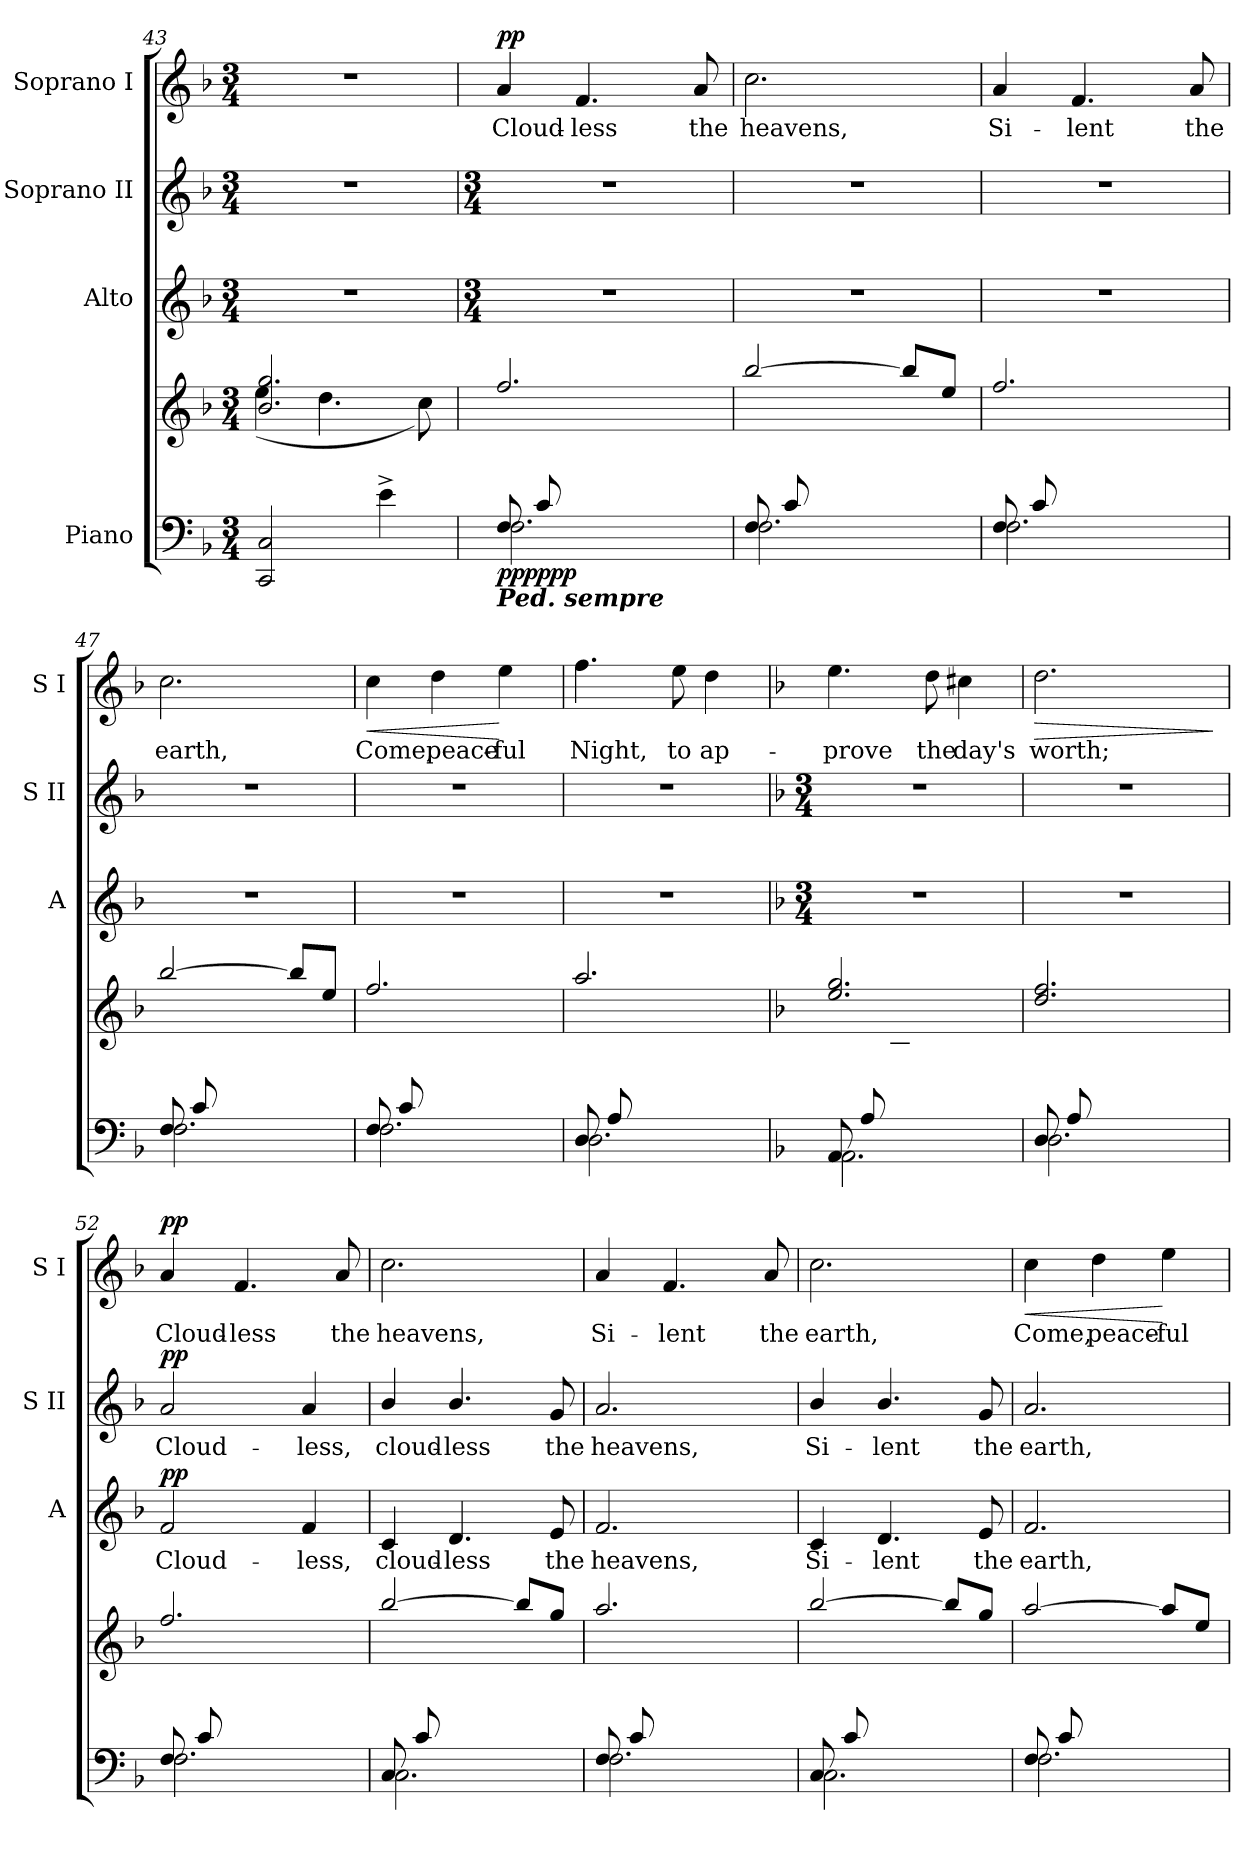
**kern	**kern	**dynam	**kern	**text	**dynam	**kern	**text	**dynam	**kern	**text	**dynam
*part4	*part4	*part4	*part3	*part3	*part3	*part2	*part2	*part2	*part1	*part1	*part1
*staff5	*staff4	*staff4/5	*staff3	*staff3	*staff3	*staff2	*staff2	*staff2	*staff1	*staff1	*staff1
*I"Piano	*	*	*I"Alto	*	*	*I"Soprano II	*	*	*I"Soprano I	*	*
*	*	*	*I'A	*	*	*I'S II	*	*	*I'S I	*	*
*clefF4	*clefG2	*	*clefG2	*	*	*clefG2	*	*	*clefG2	*	*
*k[b-]	*k[b-]	*	*k[b-]	*	*	*k[b-]	*	*	*k[b-]	*	*
*F:	*F:	*	*F:	*	*	*F:	*	*	*F:	*	*
*M3/4	*M3/4	*	*M3/4	*	*	*M3/4	*	*	*M3/4	*	*
=43	=43	=43	=43	=43	=43	=43	=43	=43	=43	=43	=43
*	*^	*	*	*	*	*	*	*	*	*	*
!	!	!	!	!LO:N:vis=1	!	!	!LO:N:vis=1	!	!	!LO:N:vis=1	!	!
2CC 2C	2.b-/ 2.gg/	(<4ee\	.	2.r	.	.	2.r	.	.	2.r	.	.
.	.	4.dd\	.	.	.	.	.	.	.	.	.	.
4e^	.	.	.	.	.	.	.	.	.	.	.	.
.	.	8cc\)	.	.	.	.	.	.	.	.	.	.
!!LO:LB:g=z
=44	=44	=44	=44	=44	=44	=44	=44	=44	=44	=44	=44	=44
*	*	*	*	*M3/4	*	*	*M3/4	*	*	*	*	*
*^	*	*	*	*	*	*	*	*	*	*	*	*
!LO:TX:b:Bi:t=Ped. sempre	!	!	!	!	!	!	!	!	!	!	!	!	!
!	!	!	!	!LO:DY:b=2	!	!	!	!	!	!	!	!LO:LY:b	!
!	!	!	!	!LO:DY:n=1:b	!	!	!	!	!	!	!	!	!
!	!	!	!	!LO:DY:n=2:b	!	!	!	!	!	!	!	!	!LO:DY:b
8FL	2.F	2.ff/	4ryy	pp pp pp	2.r	.	.	2.r	.	.	4a	Cloud-	pp
8c	.	.	.	.	.	.	.	.	.	.	.	.	.
!	!	!	!	!	!	!	!	!	!	!	!	!LO:LY:b	!
2ryy	.	.	8f	.	.	.	.	.	.	.	4.f	-less	.
.	.	.	8a	.	.	.	.	.	.	.	.	.	.
.	.	.	8cc	.	.	.	.	.	.	.	.	.	.
!	!	!	!	!	!	!	!	!	!	!	!	!LO:LY:b	!
.	.	.	8ffJ	.	.	.	.	.	.	.	8a	the	.
=45	=45	=45	=45	=45	=45	=45	=45	=45	=45	=45	=45	=45	=45
!	!	!	!	!	!	!	!	!	!	!	!	!LO:LY:b	!
8FL	2.F	[2bb-/	4ryy	.	2.r	.	.	2.r	.	.	2.cc	heavens,	.
8c	.	.	.	.	.	.	.	.	.	.	.	.	.
2ryy	.	.	8e	.	.	.	.	.	.	.	.	.	.
.	.	.	8b-	.	.	.	.	.	.	.	.	.	.
.	.	8bb-/L]	8cc	.	.	.	.	.	.	.	.	.	.
.	.	8ee/J	8eeJ	.	.	.	.	.	.	.	.	.	.
=46	=46	=46	=46	=46	=46	=46	=46	=46	=46	=46	=46	=46	=46
!	!	!	!	!	!	!	!	!	!	!	!	!LO:LY:b	!
8FL	2.F	2.ff/	4ryy	.	2.r	.	.	2.r	.	.	4a	Si-	.
8c	.	.	.	.	.	.	.	.	.	.	.	.	.
!	!	!	!	!	!	!	!	!	!	!	!	!LO:LY:b	!
2ryy	.	.	8f	.	.	.	.	.	.	.	4.f	-lent	.
.	.	.	8a	.	.	.	.	.	.	.	.	.	.
.	.	.	8cc	.	.	.	.	.	.	.	.	.	.
!	!	!	!	!	!	!	!	!	!	!	!	!LO:LY:b	!
.	.	.	8ffJ	.	.	.	.	.	.	.	8a	the	.
=47	=47	=47	=47	=47	=47	=47	=47	=47	=47	=47	=47	=47	=47
!	!	!	!	!	!	!	!	!	!	!	!	!LO:LY:b	!
8FL	2.F	[2bb-/	4ryy	.	2.r	.	.	2.r	.	.	2.cc	earth,	.
8c	.	.	.	.	.	.	.	.	.	.	.	.	.
2ryy	.	.	8e	.	.	.	.	.	.	.	.	.	.
.	.	.	8b-	.	.	.	.	.	.	.	.	.	.
.	.	8bb-/L]	8cc	.	.	.	.	.	.	.	.	.	.
.	.	8ee/J	8eeJ	.	.	.	.	.	.	.	.	.	.
=48	=48	=48	=48	=48	=48	=48	=48	=48	=48	=48	=48	=48	=48
!	!	!	!	!	!	!	!	!	!	!	!	!LO:LY:b	!LO:HP:b
8FL	2.F	2.ff/	4ryy	.	2.r	.	.	2.r	.	.	4cc	Come,	<
8c	.	.	.	.	.	.	.	.	.	.	.	.	.
!	!	!	!	!	!	!	!	!	!	!	!	!LO:LY:b	!
2ryy	.	.	8f	.	.	.	.	.	.	.	4dd	peace-	.
.	.	.	8a	.	.	.	.	.	.	.	.	.	.
!	!	!	!	!	!	!	!	!	!	!	!	!LO:LY:b	!
.	.	.	8cc	.	.	.	.	.	.	.	4ee	-ful	[
.	.	.	8ffJ	.	.	.	.	.	.	.	.	.	.
=49	=49	=49	=49	=49	=49	=49	=49	=49	=49	=49	=49	=49	=49
!	!	!	!	!	!	!	!	!	!	!	!	!LO:LY:b	!
8DL	2.D	2.aa/	4ryy	.	2.r	.	.	2.r	.	.	4.ff	Night,	.
8A	.	.	.	.	.	.	.	.	.	.	.	.	.
2ryy	.	.	8d	.	.	.	.	.	.	.	.	.	.
!	!	!	!	!	!	!	!	!	!	!	!	!LO:LY:b	!
.	.	.	8f	.	.	.	.	.	.	.	8ee	to	.
!	!	!	!	!	!	!	!	!	!	!	!	!LO:LY:b	!
.	.	.	8a	.	.	.	.	.	.	.	4dd	ap-	.
.	.	.	8ddJ	.	.	.	.	.	.	.	.	.	.
!!LO:LB:g=z
=50	=50	=50	=50	=50	=50	=50	=50	=50	=50	=50	=50	=50	=50
*	*	*	*	*	*k[b-]	*	*	*k[b-]	*	*	*	*	*
*	*	*	*	*	*F:	*	*	*F:	*	*	*	*	*
*	*	*	*	*	*M3/4	*	*	*M3/4	*	*	*	*	*
!	!	!	!	!	!LO:N:vis=1	!	!	!LO:N:vis=1	!	!	!	!LO:LY:b	!
8AAL	2.AA\	2.ee/ 2.gg/	4ryy	.	2.r	.	.	2.r	.	.	4.ee	-prove	.
8A	.	.	.	.	.	.	.	.	.	.	.	.	.
2ryy	.	.	8c#X	.	.	.	.	.	.	.	.	.	.
!	!	!	!	!	!	!	!	!	!	!	!	!LO:LY:b	!
.	.	.	8g	.	.	.	.	.	.	.	8dd	the	.
!	!	!	!	!	!	!	!	!	!	!	!	!LO:LY:b	!
.	.	.	8a	.	.	.	.	.	.	.	4cc#X	day's	.
.	.	.	8eeJ	.	.	.	.	.	.	.	.	.	.
=51	=51	=51	=51	=51	=51	=51	=51	=51	=51	=51	=51	=51	=51
!	!	!	!	!	!LO:N:vis=1	!	!	!LO:N:vis=1	!	!	!	!LO:LY:b	!LO:HP:b
8DL	2.D	2.dd/ 2.ff/	4ryy	.	2.r	.	.	2.r	.	.	2.dd	worth;	>
8A	.	.	.	.	.	.	.	.	.	.	.	.	.
2ryy	.	.	8d	.	.	.	.	.	.	.	.	.	.
.	.	.	8f	.	.	.	.	.	.	.	.	.	.
.	.	.	8a	.	.	.	.	.	.	.	.	.	.
.	.	.	8ddJ	.	.	.	.	.	.	.	.	.	.
*v	*v	*	*	*	*	*	*	*	*	*	*	*	*
*	*v	*v	*	*	*	*	*	*	*	*	*	*
.	.	.	.	.	.	.	.	.	.	.	]
=52	=52	=52	=52	=52	=52	=52	=52	=52	=52	=52	=52
*^	*^	*	*	*	*	*	*	*	*	*	*
!	!	!	!	!	!	!LO:LY:b	!LO:DY:b	!	!LO:LY:b	!LO:DY:b	!	!LO:LY:b	!LO:DY:b
8FL	2.F	2.ff/	4ryy	.	2f	Cloud-	pp	2a	Cloud-	pp	4a	Cloud-	pp
8c	.	.	.	.	.	.	.	.	.	.	.	.	.
!	!	!	!	!	!	!	!	!	!	!	!	!LO:LY:b	!
2ryy	.	.	8f	.	.	.	.	.	.	.	4.f	-less	.
.	.	.	8a	.	.	.	.	.	.	.	.	.	.
!	!	!	!	!	!	!LO:LY:b	!	!	!LO:LY:b	!	!	!	!
.	.	.	8cc	.	4f	-less,	.	4a	-less,	.	.	.	.
!	!	!	!	!	!	!	!	!	!	!	!	!LO:LY:b	!
.	.	.	8ffJ	.	.	.	.	.	.	.	8a	the	.
=53	=53	=53	=53	=53	=53	=53	=53	=53	=53	=53	=53	=53	=53
!	!	!	!	!	!	!LO:LY:b	!	!	!LO:LY:b	!	!	!LO:LY:b	!
8CL	2.C\	[2bb-/	4ryy	.	4c/	cloud-	.	4b-/	cloud-	.	2.cc	heavens,	.
8c	.	.	.	.	.	.	.	.	.	.	.	.	.
!	!	!	!	!	!	!LO:LY:b	!	!	!LO:LY:b	!	!	!	!
2ryy	.	.	8g	.	4.d/	-less	.	4.b-/	-less	.	.	.	.
.	.	.	8b-	.	.	.	.	.	.	.	.	.	.
.	.	8bb-/L]	8cc	.	.	.	.	.	.	.	.	.	.
!	!	!	!	!	!	!LO:LY:b	!	!	!LO:LY:b	!	!	!	!
.	.	8gg/J	8ggJ	.	8e	the	.	8g	the	.	.	.	.
=54	=54	=54	=54	=54	=54	=54	=54	=54	=54	=54	=54	=54	=54
!	!	!	!	!	!	!LO:LY:b	!	!	!LO:LY:b	!	!	!LO:LY:b	!
8FL	2.F	2.aa/	4ryy	.	2.f	heavens,	.	2.a	heavens,	.	4a	Si-	.
8c	.	.	.	.	.	.	.	.	.	.	.	.	.
!	!	!	!	!	!	!	!	!	!	!	!	!LO:LY:b	!
2ryy	.	.	8f	.	.	.	.	.	.	.	4.f	-lent	.
.	.	.	8a	.	.	.	.	.	.	.	.	.	.
.	.	.	8cc	.	.	.	.	.	.	.	.	.	.
!	!	!	!	!	!	!	!	!	!	!	!	!LO:LY:b	!
.	.	.	8ffJ	.	.	.	.	.	.	.	8a	the	.
=55	=55	=55	=55	=55	=55	=55	=55	=55	=55	=55	=55	=55	=55
!	!	!	!	!	!	!LO:LY:b	!	!	!LO:LY:b	!	!	!LO:LY:b	!
8CL	2.C\	[2bb-/	4ryy	.	4c/	Si-	.	4b-/	Si-	.	2.cc	earth,	.
8c	.	.	.	.	.	.	.	.	.	.	.	.	.
!	!	!	!	!	!	!LO:LY:b	!	!	!LO:LY:b	!	!	!	!
2ryy	.	.	8g	.	4.d/	-lent	.	4.b-/	-lent	.	.	.	.
.	.	.	8b-	.	.	.	.	.	.	.	.	.	.
.	.	8bb-/L]	8cc	.	.	.	.	.	.	.	.	.	.
!	!	!	!	!	!	!LO:LY:b	!	!	!LO:LY:b	!	!	!	!
.	.	8gg/J	8ggJ	.	8e	the	.	8g	the	.	.	.	.
!!LO:LB:g=z
=56	=56	=56	=56	=56	=56	=56	=56	=56	=56	=56	=56	=56	=56
!	!	!	!	!	!	!LO:LY:b	!	!	!LO:LY:b	!	!	!LO:LY:b	!LO:HP:b
8FL	2.F	[2aa/	4ryy	.	2.f	earth,	.	2.a	earth,	.	4cc	Come,	<
8c	.	.	.	.	.	.	.	.	.	.	.	.	.
!	!	!	!	!	!	!	!	!	!	!	!	!LO:LY:b	!
2ryy	.	.	8f	.	.	.	.	.	.	.	4dd	peace-	.
.	.	.	8a	.	.	.	.	.	.	.	.	.	.
!	!	!	!	!	!	!	!	!	!	!	!	!LO:LY:b	!
.	.	8aa/L]	8cc	.	.	.	.	.	.	.	4ee	-ful	[
.	.	8ee/J	8eeJ	.	.	.	.	.	.	.	.	.	.
*v	*v	*	*	*	*	*	*	*	*	*	*	*	*
*	*v	*v	*	*	*	*	*	*	*	*	*	*
=	=	=	=	=	=	=	=	=	=	=	=
*-	*-	*-	*-	*-	*-	*-	*-	*-	*-	*-	*-
